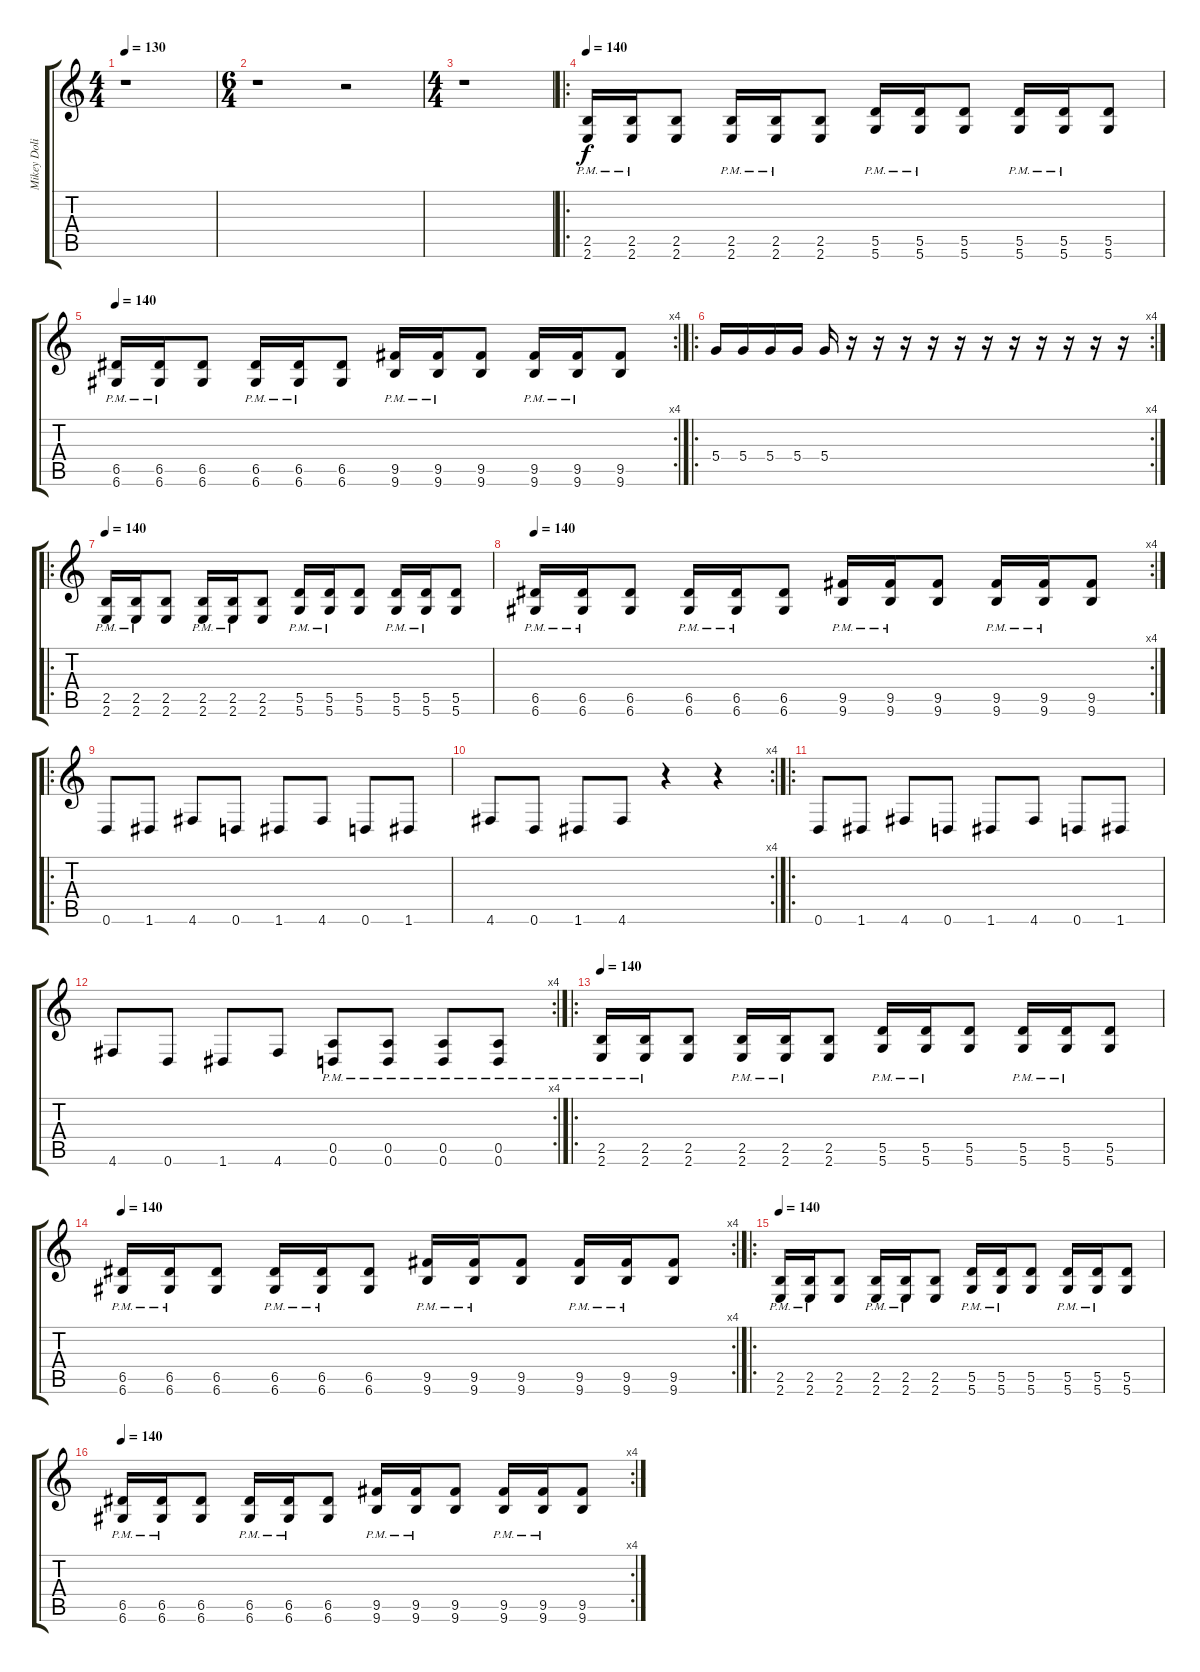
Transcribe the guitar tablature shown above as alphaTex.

\track ("Mikey Doling" "Mikey Doli") {instrument distortionguitar}
\staff {score tabs}
\tuning (E4 B3 G3 D3 A2 D2) {hide}
\ts (4 4)
\tempo 130
\clef g2
\ks c
r.1{dy f} |
\ts (6 4)
r.1 r.2 |
\ts (4 4)
r.1 |
\ro
\tempo 140
(2.5 2.6{pm}).16 (2.5 2.6{pm}).16 (2.5 2.6).8 (2.5 2.6{pm}).16 (2.5 2.6{pm}).16 (2.5 2.6).8 (5.5 5.6{pm}).16 (5.5 5.6{pm}).16 (5.5 5.6).8 (5.5 5.6{pm}).16 (5.5 5.6{pm}).16 (5.5 5.6).8 |
\rc 4
\tempo 140
(6.5 6.6{pm}).16 (6.5 6.6{pm}).16 (6.5 6.6).8 (6.5 6.6{pm}).16 (6.5 6.6{pm}).16 (6.5 6.6).8 (9.5 9.6{pm}).16 (9.5 9.6{pm}).16 (9.5 9.6).8 (9.5 9.6{pm}).16 (9.5 9.6{pm}).16 (9.5 9.6).8 |
\ro
\rc 4
5.4.16 5.4.16 5.4.16 5.4.16 5.4.16 r.16 r.16 r.16 r.16 r.16 r.16 r.16 r.16 r.16 r.16 r.16 |
\ro
\tempo 140
(2.5 2.6{pm}).16 (2.5 2.6{pm}).16 (2.5 2.6).8 (2.5 2.6{pm}).16 (2.5 2.6{pm}).16 (2.5 2.6).8 (5.5 5.6{pm}).16 (5.5 5.6{pm}).16 (5.5 5.6).8 (5.5 5.6{pm}).16 (5.5 5.6{pm}).16 (5.5 5.6).8 |
\rc 4
\tempo 140
(6.5 6.6{pm}).16 (6.5 6.6{pm}).16 (6.5 6.6).8 (6.5 6.6{pm}).16 (6.5 6.6{pm}).16 (6.5 6.6).8 (9.5 9.6{pm}).16 (9.5 9.6{pm}).16 (9.5 9.6).8 (9.5 9.6{pm}).16 (9.5 9.6{pm}).16 (9.5 9.6).8 |
\ro
0.6.8 1.6.8 4.6.8 0.6.8 1.6.8 4.6.8 0.6.8 1.6.8 |
\rc 4
4.6.8 0.6.8 1.6.8 4.6.8 r.4 r.4 |
\ro
0.6.8 1.6.8 4.6.8 0.6.8 1.6.8 4.6.8 0.6.8 1.6.8 |
\rc 4
4.6.8 0.6.8 1.6.8 4.6.8 (0.5 0.6{pm}).8 (0.5 0.6{pm}).8 (0.5 0.6{pm}).8 (0.5{pm} 0.6).8 |
\ro
\tempo 140
(2.5 2.6{pm}).16 (2.5 2.6{pm}).16 (2.5 2.6).8 (2.5 2.6{pm}).16 (2.5 2.6{pm}).16 (2.5 2.6).8 (5.5 5.6{pm}).16 (5.5 5.6{pm}).16 (5.5 5.6).8 (5.5 5.6{pm}).16 (5.5 5.6{pm}).16 (5.5 5.6).8 |
\rc 4
\tempo 140
(6.5 6.6{pm}).16 (6.5 6.6{pm}).16 (6.5 6.6).8 (6.5 6.6{pm}).16 (6.5 6.6{pm}).16 (6.5 6.6).8 (9.5 9.6{pm}).16 (9.5 9.6{pm}).16 (9.5 9.6).8 (9.5 9.6{pm}).16 (9.5 9.6{pm}).16 (9.5 9.6).8 |
\ro
\tempo 140
(2.5 2.6{pm}).16 (2.5 2.6{pm}).16 (2.5 2.6).8 (2.5 2.6{pm}).16 (2.5 2.6{pm}).16 (2.5 2.6).8 (5.5 5.6{pm}).16 (5.5 5.6{pm}).16 (5.5 5.6).8 (5.5 5.6{pm}).16 (5.5 5.6{pm}).16 (5.5 5.6).8 |
\rc 4
\tempo 140
(6.5 6.6{pm}).16 (6.5 6.6{pm}).16 (6.5 6.6).8 (6.5 6.6{pm}).16 (6.5 6.6{pm}).16 (6.5 6.6).8 (9.5 9.6{pm}).16 (9.5 9.6{pm}).16 (9.5 9.6).8 (9.5 9.6{pm}).16 (9.5 9.6{pm}).16 (9.5 9.6).8
